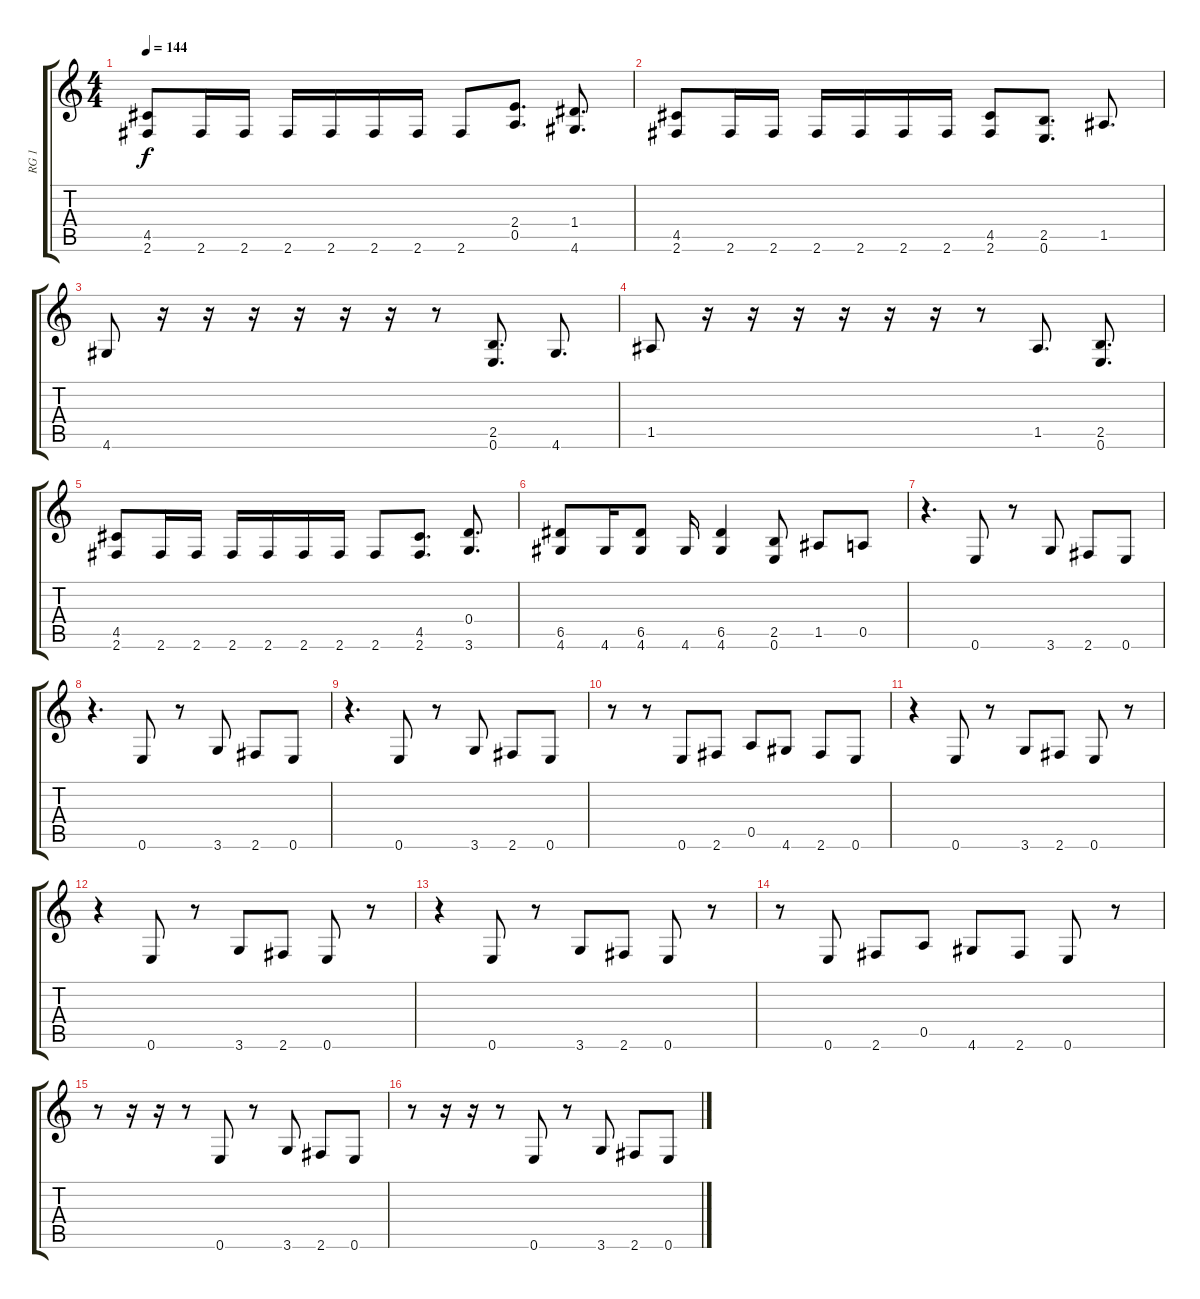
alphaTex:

\track ("RG 1" "RG 1") {instrument distortionguitar}
\staff {score tabs}
\tuning (E4 B3 G3 D3 A2 E2) {hide}
\ts (4 4)
\tempo 144
\clef g2
\ks c
(4.5 2.6).8{dy f} 2.6.16 2.6.16 2.6.16 2.6.16 2.6.16 2.6.16 2.6.8 (2.4 0.5).8{d} (1.4 4.6).8{d} |
(4.5 2.6).8 2.6.16 2.6.16 2.6.16 2.6.16 2.6.16 2.6.16 (4.5 2.6).8 (2.5 0.6).8{d} 1.5.8{d} |
4.6.8 r.16 r.16 r.16 r.16 r.16 r.16 r.8 (2.5 0.6).8{d} 4.6.8{d} |
1.5.8 r.16 r.16 r.16 r.16 r.16 r.16 r.8 1.5.8{d} (2.5 0.6).8{d} |
(4.5 2.6).8 2.6.16 2.6.16 2.6.16 2.6.16 2.6.16 2.6.16 2.6.8 (4.5 2.6).8{d} (0.4 3.6).8{d} |
(6.5 4.6).8 4.6.16 (6.5 4.6).8 4.6.16 (6.5 4.6).4 (2.5 0.6).8 1.5.8 0.5.8 |
r.4{d} 0.6.8 r.8 3.6.8 2.6.8 0.6.8 |
r.4{d} 0.6.8 r.8 3.6.8 2.6.8 0.6.8 |
r.4{d} 0.6.8 r.8 3.6.8 2.6.8 0.6.8 |
r.8 r.8 0.6.8 2.6.8 0.5.8 4.6.8 2.6.8 0.6.8 |
r.4 0.6.8 r.8 3.6.8 2.6.8 0.6.8 r.8 |
r.4 0.6.8 r.8 3.6.8 2.6.8 0.6.8 r.8 |
r.4 0.6.8 r.8 3.6.8 2.6.8 0.6.8 r.8 |
r.8 0.6.8 2.6.8 0.5.8 4.6.8 2.6.8 0.6.8 r.8 |
r.8 r.16 r.16 r.8 0.6.8 r.8 3.6.8 2.6.8 0.6.8 |
r.8 r.16 r.16 r.8 0.6.8 r.8 3.6.8 2.6.8 0.6.8
